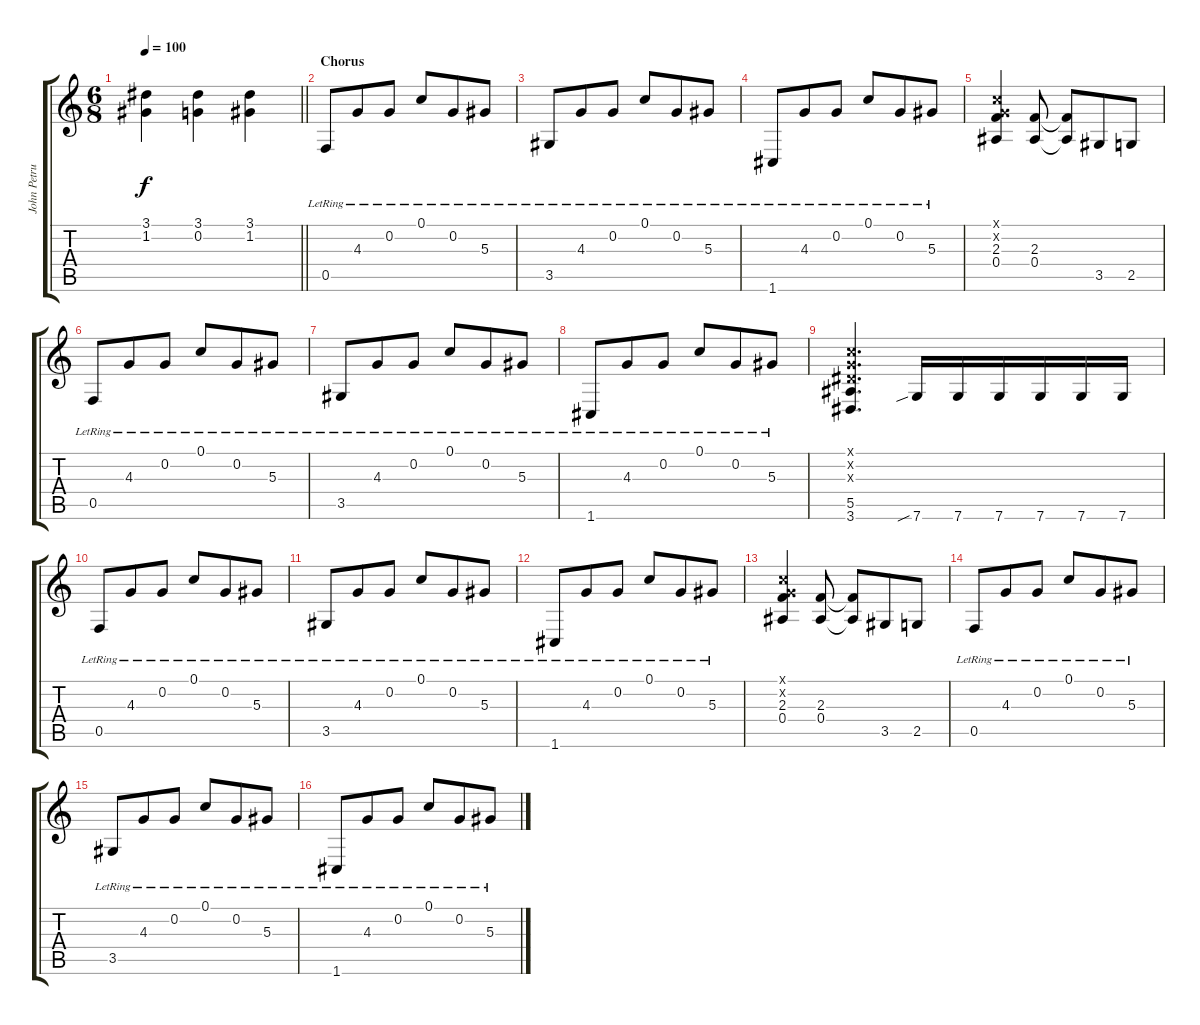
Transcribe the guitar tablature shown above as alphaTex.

\track ("John Petrucci" "John Petru") {instrument distortionguitar}
\staff {score tabs}
\tuning (C4 G3 Eb3 Bb2 F2 C2) {hide}
\ts (6 8)
\tempo 100
\clef g2
\barLineRight lightlight
\ks c
(3.1 1.2).4{dy f} (3.1 0.2).4 (3.1 1.2).4 |
\section ("" "Chorus")
0.5{lr}.8 4.3{lr}.8 0.2{lr}.8 0.1{lr}.8 0.2{lr}.8 5.3{lr}.8 |
3.5{lr}.8 4.3{lr}.8 0.2{lr}.8 0.1{lr}.8 0.2{lr}.8 5.3{lr}.8 |
1.6{lr}.8 4.3{lr}.8 0.2{lr}.8 0.1{lr}.8 0.2{lr}.8 5.3{lr}.8 |
(0.1{x} 0.2{x} 2.3 0.4).4 (2.3 0.4).8 (2.3{t} 0.4{t}).8 3.5.8 2.5.8 |
0.5{lr}.8 4.3{lr}.8 0.2{lr}.8 0.1{lr}.8 0.2{lr}.8 5.3{lr}.8 |
3.5{lr}.8 4.3{lr}.8 0.2{lr}.8 0.1{lr}.8 0.2{lr}.8 5.3{lr}.8 |
1.6{lr}.8 4.3{lr}.8 0.2{lr}.8 0.1{lr}.8 0.2{lr}.8 5.3{lr}.8 |
(0.1{x} 0.2{x} 0.3{x} 5.5 3.6).4{d} 7.6{sib}.16 7.6.16 7.6.16 7.6.16 7.6.16 7.6.16 |
0.5{lr}.8 4.3{lr}.8 0.2{lr}.8 0.1{lr}.8 0.2{lr}.8 5.3{lr}.8 |
3.5{lr}.8 4.3{lr}.8 0.2{lr}.8 0.1{lr}.8 0.2{lr}.8 5.3{lr}.8 |
1.6{lr}.8 4.3{lr}.8 0.2{lr}.8 0.1{lr}.8 0.2{lr}.8 5.3{lr}.8 |
(0.1{x} 0.2{x} 2.3 0.4).4 (2.3 0.4).8 (2.3{t} 0.4{t}).8 3.5.8 2.5.8 |
0.5{lr}.8 4.3{lr}.8 0.2{lr}.8 0.1{lr}.8 0.2{lr}.8 5.3{lr}.8 |
3.5{lr}.8 4.3{lr}.8 0.2{lr}.8 0.1{lr}.8 0.2{lr}.8 5.3{lr}.8 |
1.6{lr}.8 4.3{lr}.8 0.2{lr}.8 0.1{lr}.8 0.2{lr}.8 5.3{lr}.8
